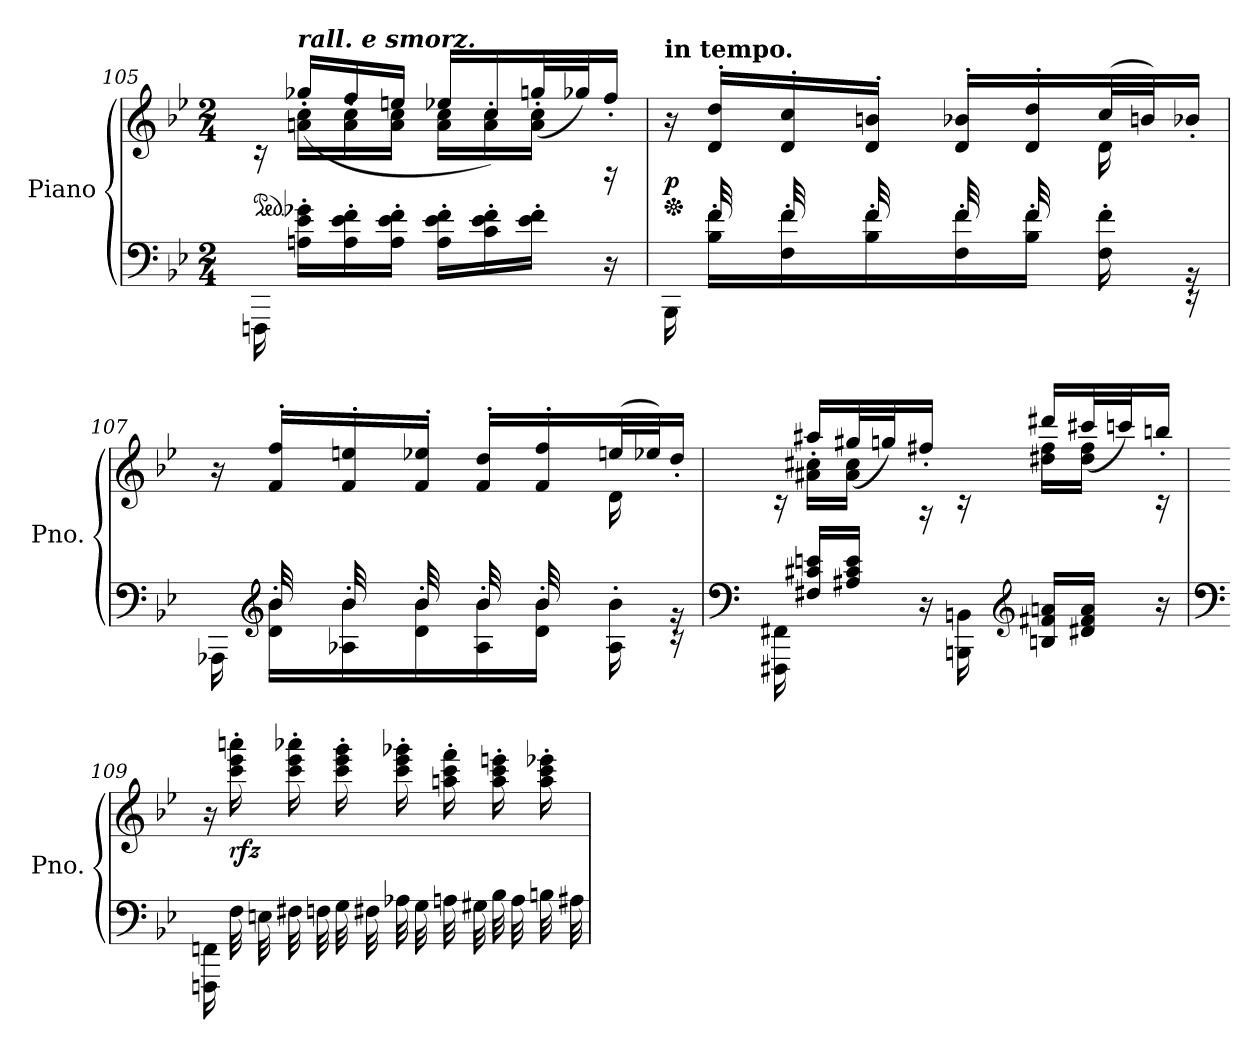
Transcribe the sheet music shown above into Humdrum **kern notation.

**kern	**kern	**dynam
*part1	*part1	*part1
*staff2	*staff1	*staff1/2
*I"Piano	*	*
*I'Pno.	*	*
*clefF4	*clefG2	*
*k[b-e-]	*k[b-e-]	*
*M2/4	*M2/4	*
*	*ped	*
=105	=105	=105
*	*^	*
16FFFn\	16rc	16ryy	.
!	!LO:TX:a:Bi:t=rall. e smorz.	!	!
16An\' 16e-\' 16g-X\'LL	16an\' 16cc\'LL	(16gg-X'/LL	.
16A\' 16e-\' 16f\'	16a\' 16cc\'	16ff'/	.
16A\' 16e-\' 16f\'JJ	16a\' 16cc\'JJ	16een'/JJ	.
16A\' 16e-\' 16f\'LL	16a\' 16cc\'LL	16ee-X'/LL	.
16c\' 16e-\' 16f\'	16a\' 16cc\'	16cc'/)	.
16e-\' 16f\'JJ	16a\' 16cc\'JJ	(32ggn/L	.
.	.	32gg-X/J)	.
16r	16rF	16ff'/JJ	.
!!LO:LB:g=z	!!
=106	=106	=106	=106
*^	*	*	*
*	*	*Xped	*	*
!	!	!LO:TX:a:B:t=in tempo.	!	!
!	!	!	!	!LO:DY:b
16BBB-\	16ryy	16r	16.ryy	p
16B-\' 16f\'LL	32f/LLL	16d/' 16dd/'LL	.	.
.	32ryy	.	32g-X\	.
16F\' 16f\'	32f/	16d/' 16cc/'	32ryy	.
.	32ryy	.	32gn\	.
16B-\' 16f\'	32f/	16d/' 16bn/'JJ	32ryy	.
.	32ryy	.	32g-X\	.
16F\' 16f\'	32f/	16d/' 16b-X/'LL	32ryy	.
.	32ryy	.	32gn\	.
16B-\' 16f\'JJ	32f/	16d/' 16dd/'	32ryy	.
.	16.ryy	.	32g-X\JJJ	.
16F\' 16f\'	.	(>32cc/L	16d\	.
.	.	32bn/J)	.	.
16rEE	16rBB	16b-X'/JJ	16ryy	.
=107	=107	=107	=107	=107
16AAA-X\	16ryy	16r	16.ryy	.
*clefG2	*	*	*	*
16d\' 16b-\'LL	32b-/LLL	16f/' 16ff/'LL	.	.
.	32ryy	.	32cc-X\	.
16A-X\' 16b-\'	32b-/	16f/' 16een/'	32ryy	.
.	32ryy	.	32ccn\	.
16d\' 16b-\'	32b-/	16f/' 16ee-X/'JJ	32ryy	.
.	32ryy	.	32cc-X\	.
16A-\' 16b-\'	32b-/	16f/' 16dd/'LL	32ryy	.
.	32ryy	.	32ccn\	.
16d\' 16b-\'JJ	32b-/	16f/' 16ff/'	32ryy	.
.	16.ryy	.	32cc-X\JJJ	.
16A-\' 16b-\'	.	(>32een/L	16d\	.
.	.	32ee-X/J)	.	.
16rc	16rg	16dd'/JJ	16ryy	.
*v	*v	*	*	*
=108	=108	=108	=108
*clefF4	*	*	*
16FFF#X\ 16FF#X\	16rc	16ryy	.
16F#X/ 16c#X/ 16en/LL	16a#X\ 16cc#X\LL	16aa#X'/LL	.
16A#X/ 16c#/ 16e/JJ	16a#\ 16cc#\JJ	(32gg#X/L	.
.	.	32ggn/J)	.
16r	16rA	16ff#X'/JJ	.
16BBBn\ 16BBn\	16rc	16ryy	.
*clefG2	*	*	*
16Bn/ 16f#X/ 16an/LL	16dd#X\ 16ff#\LL	16ddd#X'/LL	.
16d#X/ 16f#/ 16a/JJ	16dd#\ 16ff#\JJ	(32ccc#X/L	.
.	.	32cccn/J)	.
16r	16rc	16bbn'/JJ	.
*	*v	*v	*
!!LO:PB:g=z
=109	=109	=109
*clefF4	*	*
16FFFn\ 16FFn\	16r	.
!	!	!LO:DY:b
32F\LLL	16ccc\' 16eee-\' 16aaan\'LL	rfz
32En\	.	.
32F#X\	16ccc\' 16eee-\' 16aaa-X\'	.
32Fn\	.	.
32G\	16ccc\' 16eee-\' 16ggg\'	.
32F#X\	.	.
32A-X\	16ccc\' 16eee-\' 16ggg-X\'	.
32G\	.	.
32An\	16aan\' 16ccc\' 16fff\'	.
32G#X\	.	.
32B-\	16aa\' 16ccc\' 16eeen\'	.
32A\	.	.
32Bn\	16aa\' 16ccc\' 16eee-X\'	.
32A#X\	.	.
=	=	=
*-	*-	*-
